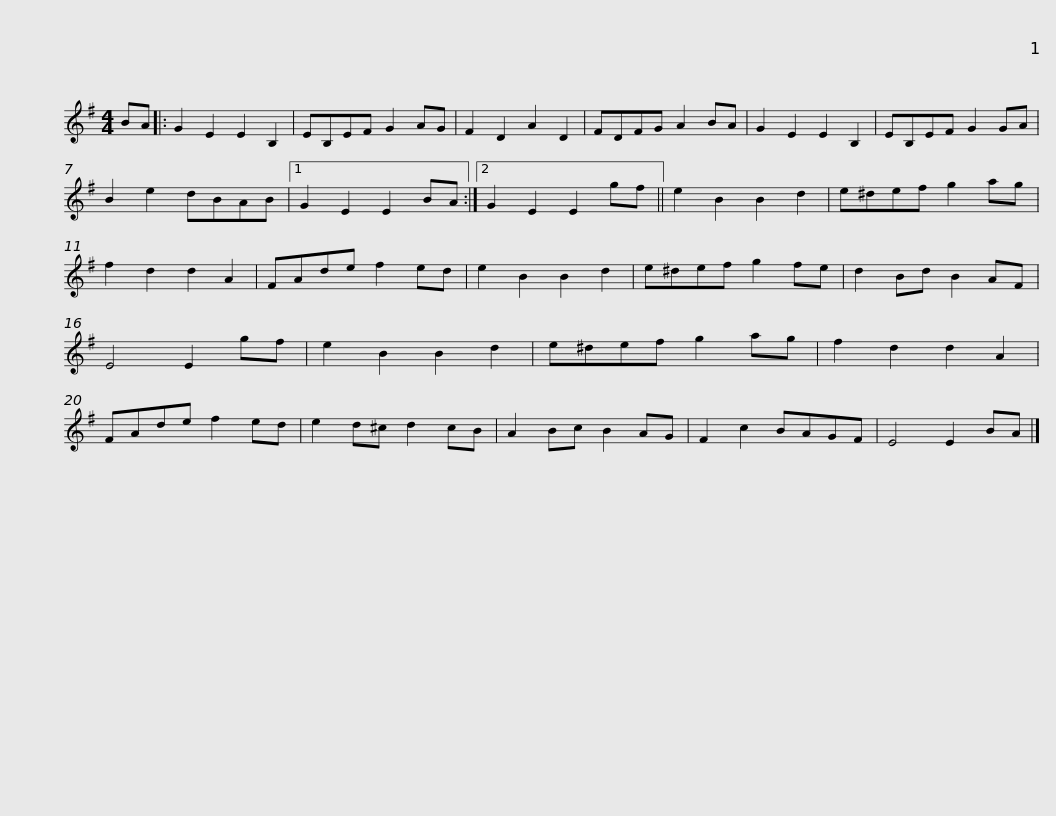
X:1
L:1/8
M:4/4
I:linebreak $
K:Emin
V:1 treble
V:1
 BA |: G2 E2 E2 B,2 | EB,EF G2 AG | F2 D2 A2 D2 | FDFG A2 BA | %5
 G2 E2 E2 B,2 | EB,EF G2 GA | B2 e2 dBAB |1$ G2 E2 E2 BA :|2 G2 E2 E2 gf || %10
 e2 B2 B2 d2 | e^def g2 ag | f2 d2 d2 A2 | FAde f2 ed | e2 B2 B2 d2 |$ %15
 e^def g2 fe | d2 Bd B2 AF | E4 E2 gf | e2 B2 B2 d2 | e^def g2 ag | %20
 f2 d2 d2 A2 | FAde f2 ed |$ e2 d^c d2 cB | A2 Bc B2 AG | F2 c2 BAGF | %25
 E4 E2 BA |] %26
